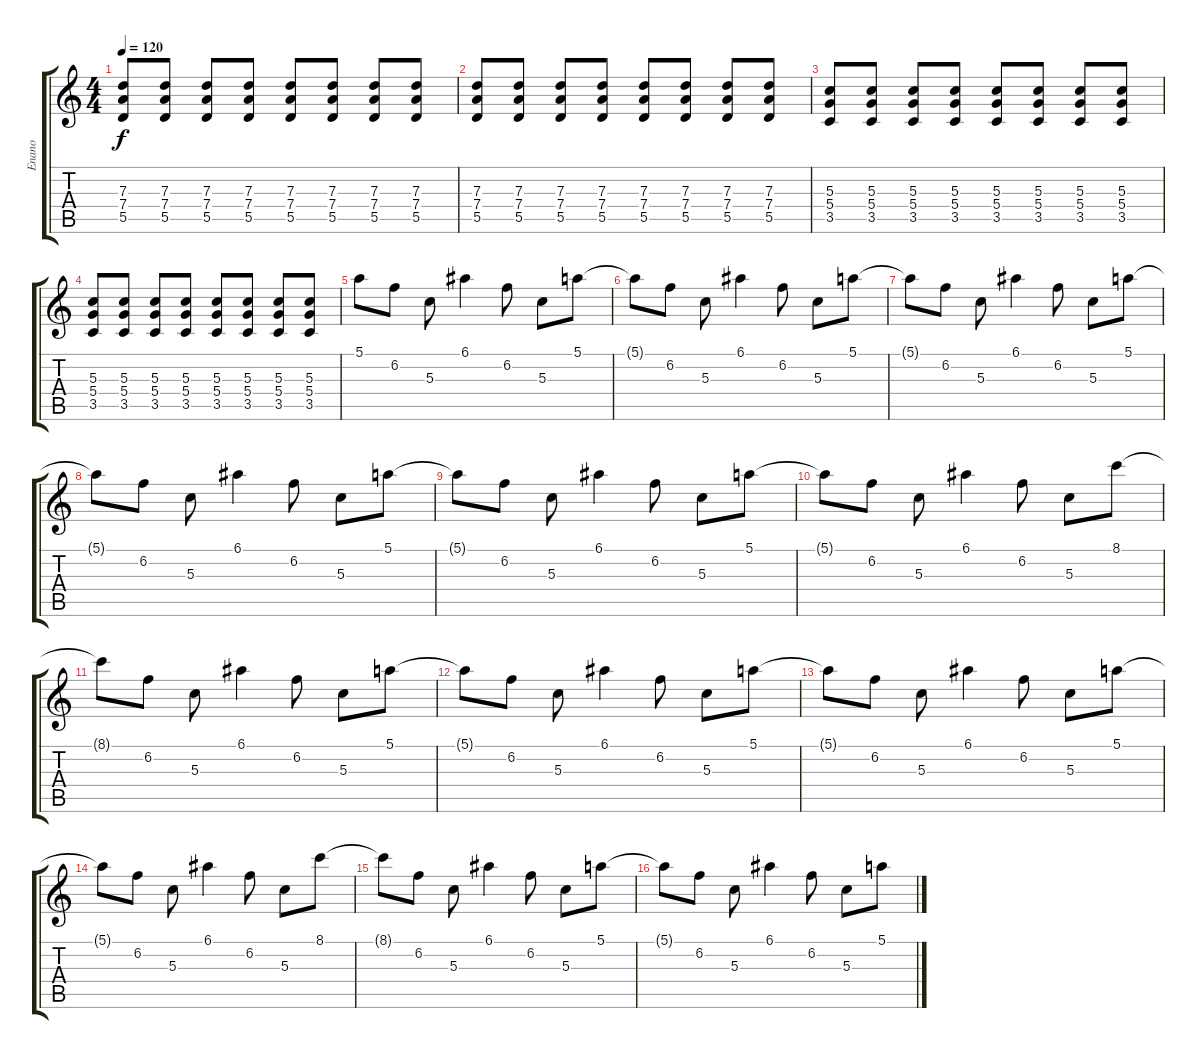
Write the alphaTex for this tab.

\track ("Enano" "Enano") {instrument electricguitarclean}
\staff {score tabs}
\tuning (E4 B3 G3 D3 A2 E2) {hide}
\ts (4 4)
\tempo 120
\clef g2
\ks c
(7.3 7.4 5.5).8{dy f} (7.3 7.4 5.5).8 (7.3 7.4 5.5).8 (7.3 7.4 5.5).8 (7.3 7.4 5.5).8 (7.3 7.4 5.5).8 (7.3 7.4 5.5).8 (7.3 7.4 5.5).8 |
(7.3 7.4 5.5).8 (7.3 7.4 5.5).8 (7.3 7.4 5.5).8 (7.3 7.4 5.5).8 (7.3 7.4 5.5).8 (7.3 7.4 5.5).8 (7.3 7.4 5.5).8 (7.3 7.4 5.5).8 |
(5.3 5.4 3.5).8 (5.3 5.4 3.5).8 (5.3 5.4 3.5).8 (5.3 5.4 3.5).8 (5.3 5.4 3.5).8 (5.3 5.4 3.5).8 (5.3 5.4 3.5).8 (5.3 5.4 3.5).8 |
(5.3 5.4 3.5).8 (5.3 5.4 3.5).8 (5.3 5.4 3.5).8 (5.3 5.4 3.5).8 (5.3 5.4 3.5).8 (5.3 5.4 3.5).8 (5.3 5.4 3.5).8 (5.3 5.4 3.5).8 |
5.1.8{volume 7 instrument electricguitarclean} 6.2.8 5.3.8 6.1.4 6.2.8 5.3.8 5.1.8 |
5.1{t}.8 6.2.8 5.3.8 6.1.4 6.2.8 5.3.8 5.1.8 |
5.1{t}.8 6.2.8 5.3.8 6.1.4 6.2.8 5.3.8 5.1.8 |
5.1{t}.8 6.2.8 5.3.8 6.1.4 6.2.8 5.3.8 5.1.8 |
5.1{t}.8 6.2.8 5.3.8 6.1.4 6.2.8 5.3.8 5.1.8 |
5.1{t}.8 6.2.8 5.3.8 6.1.4 6.2.8 5.3.8 8.1.8 |
8.1{t}.8 6.2.8 5.3.8 6.1.4 6.2.8 5.3.8 5.1.8 |
5.1{t}.8 6.2.8 5.3.8 6.1.4 6.2.8 5.3.8 5.1.8 |
5.1{t}.8 6.2.8 5.3.8 6.1.4 6.2.8 5.3.8 5.1.8 |
5.1{t}.8 6.2.8 5.3.8 6.1.4 6.2.8 5.3.8 8.1.8 |
8.1{t}.8 6.2.8 5.3.8 6.1.4 6.2.8 5.3.8 5.1.8 |
5.1{t}.8 6.2.8 5.3.8 6.1.4 6.2.8 5.3.8 5.1.8
